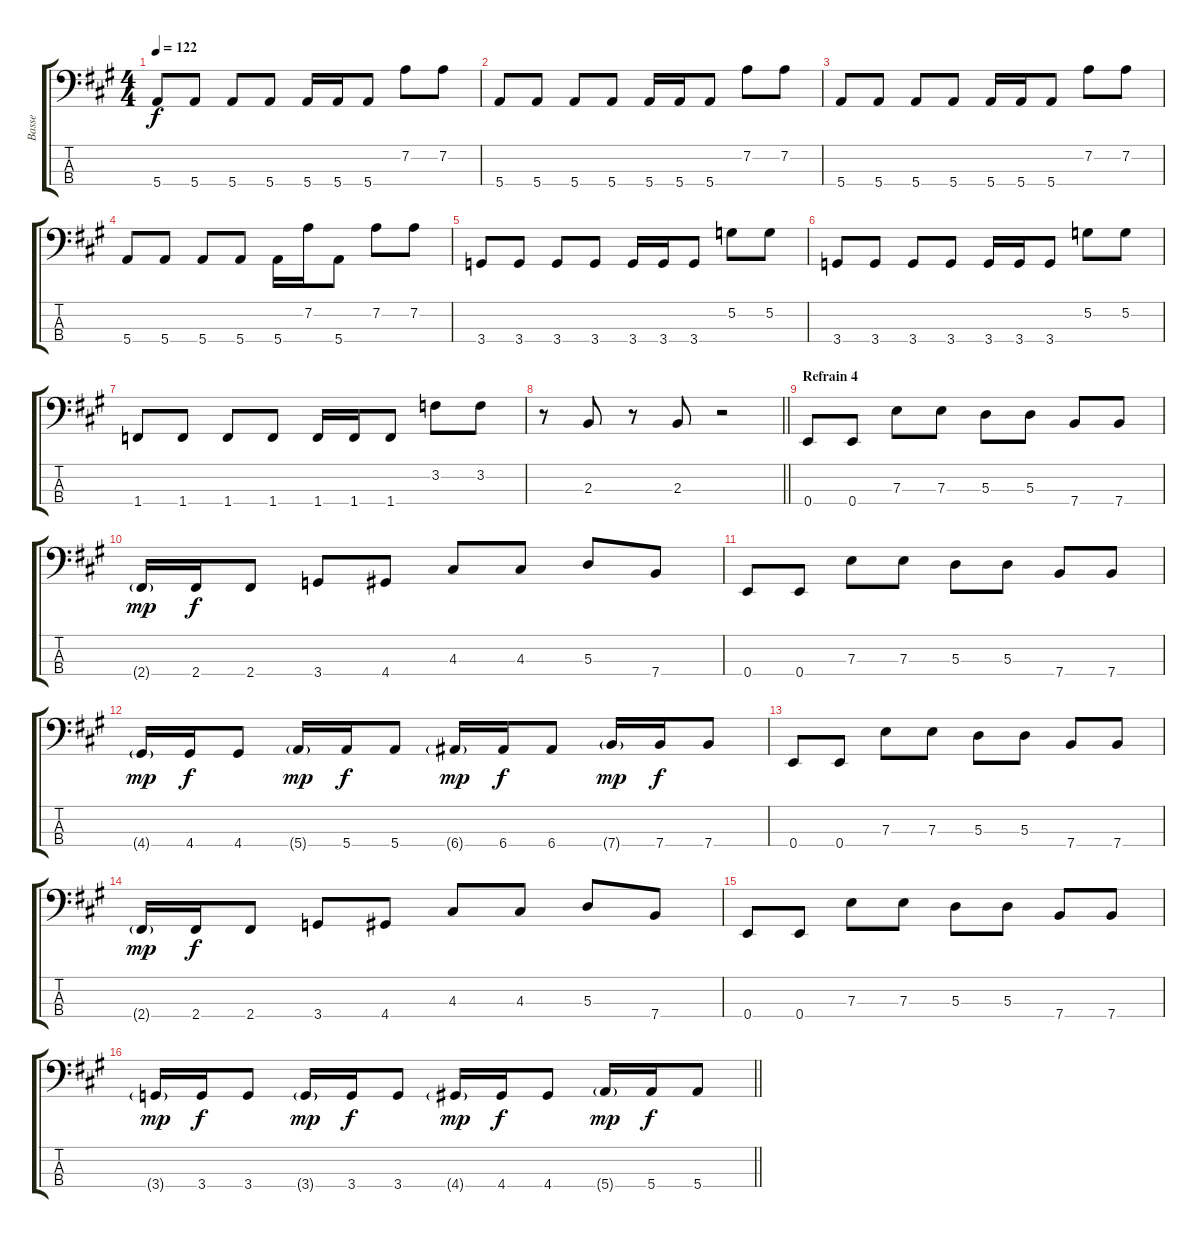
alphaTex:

\track ("Basse" "Basse") {instrument electricbassfinger}
\staff {score tabs}
\tuning (G2 D2 A1 E1) {hide}
\ts (4 4)
\tempo 122
\clef f4
\ks a
5.4.8{dy f} 5.4.8 5.4.8 5.4.8 5.4.16 5.4.16 5.4.8 7.2.8 7.2.8 |
5.4.8 5.4.8 5.4.8 5.4.8 5.4.16 5.4.16 5.4.8 7.2.8 7.2.8 |
5.4.8 5.4.8 5.4.8 5.4.8 5.4.16 5.4.16 5.4.8 7.2.8 7.2.8 |
5.4.8 5.4.8 5.4.8 5.4.8 5.4.16 7.2.16 5.4.8 7.2.8 7.2.8 |
3.4.8 3.4.8 3.4.8 3.4.8 3.4.16 3.4.16 3.4.8 5.2.8 5.2.8 |
3.4.8 3.4.8 3.4.8 3.4.8 3.4.16 3.4.16 3.4.8 5.2.8 5.2.8 |
1.4.8 1.4.8 1.4.8 1.4.8 1.4.16 1.4.16 1.4.8 3.2.8 3.2.8 |
\barLineRight lightlight
r.8 2.3.8 r.8 2.3.8 r.2 |
\section ("" "Refrain 4")
0.4.8 0.4.8 7.3.8 7.3.8 5.3.8 5.3.8 7.4.8 7.4.8 |
2.4{g}.16{dy mp} 2.4.16{dy f} 2.4.8 3.4.8 4.4.8 4.3.8 4.3.8 5.3.8 7.4.8 |
0.4.8 0.4.8 7.3.8 7.3.8 5.3.8 5.3.8 7.4.8 7.4.8 |
4.4{g}.16{dy mp} 4.4.16{dy f} 4.4.8 5.4{g}.16{dy mp} 5.4.16{dy f} 5.4.8 6.4{g}.16{dy mp} 6.4.16{dy f} 6.4.8 7.4{g}.16{dy mp} 7.4.16{dy f} 7.4.8 |
0.4.8 0.4.8 7.3.8 7.3.8 5.3.8 5.3.8 7.4.8 7.4.8 |
2.4{g}.16{dy mp} 2.4.16{dy f} 2.4.8 3.4.8 4.4.8 4.3.8 4.3.8 5.3.8 7.4.8 |
0.4.8 0.4.8 7.3.8 7.3.8 5.3.8 5.3.8 7.4.8 7.4.8 |
\barLineRight lightlight
3.4{g}.16{dy mp} 3.4.16{dy f} 3.4.8 3.4{g}.16{dy mp} 3.4.16{dy f} 3.4.8 4.4{g}.16{dy mp} 4.4.16{dy f} 4.4.8 5.4{g}.16{dy mp} 5.4.16{dy f} 5.4.8
